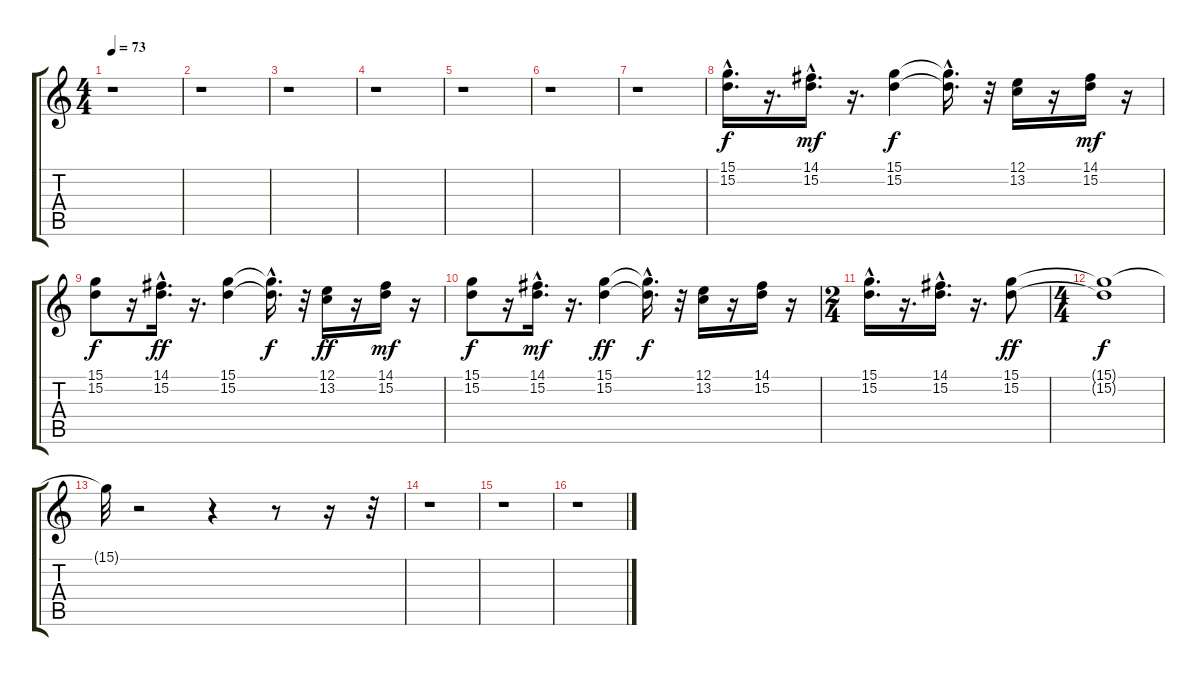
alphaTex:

\track "" {instrument trumpet}
\staff {score tabs}
\tuning (E4 B3 G3 D3 A2 E2) {hide}
\ts (4 4)
\tempo 73
\clef g2
\ks c
r.1{dy f} |
r.1 |
r.1 |
r.1 |
r.1 |
r.1 |
r.1 |
(15.1{hac} 15.2{hac}).16{d} r.16{d} (14.1{hac} 15.2).16{d dy mf} r.16{d} (15.1 15.2).4{dy f} (15.1{hac t} 15.2{hac t}).16{d} r.32 (12.1 13.2).16 r.16 (14.1 15.2).16{dy mf} r.16 |
(15.1 15.2).8{dy f} r.16 (14.1{hac} 15.2{hac}).16{d dy ff} r.16{d} (15.1 15.2).4 (15.1{hac t} 15.2{hac t}).16{d dy f} r.32 (12.1 13.2).16{dy ff} r.16 (14.1 15.2).16{dy mf} r.16 |
(15.1 15.2).8{dy f} r.16 (14.1{hac} 15.2{hac}).16{d dy mf} r.16{d} (15.1 15.2).4{dy ff} (15.1{hac t} 15.2{hac t}).16{d dy f} r.32 (12.1 13.2).16 r.16 (14.1 15.2).16 r.16 |
\ts (2 4)
(15.1{hac} 15.2{hac}).16{d} r.16{d} (14.1{hac} 15.2{hac}).16{d} r.16{d} (15.1 15.2).8{dy ff} |
\ts (4 4)
(15.1{t} 15.2{t}).1{dy f} |
15.1{t}.32 r.2 r.4 r.8 r.16 r.32 |
r.1 |
r.1 |
r.1
